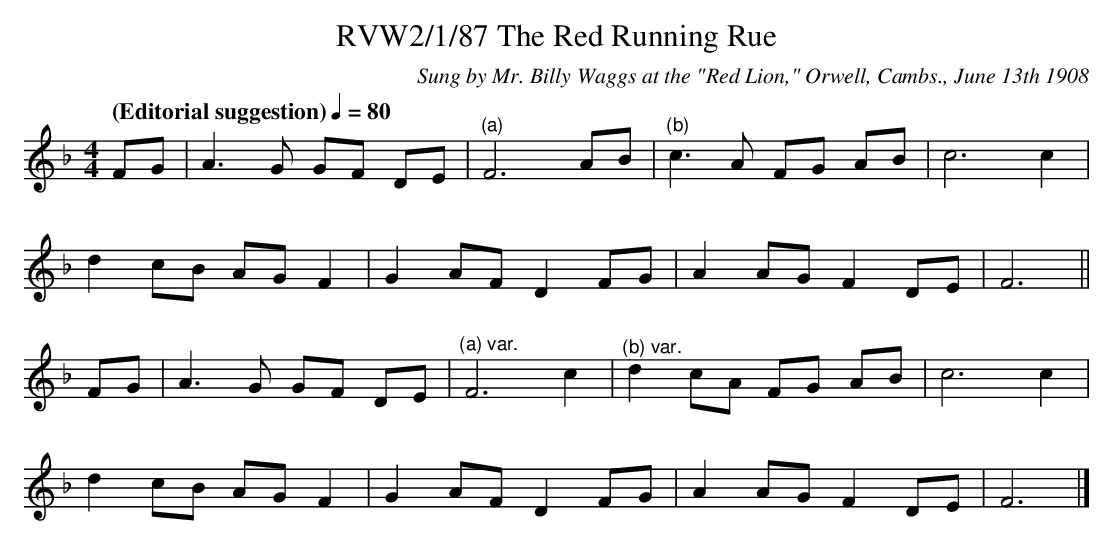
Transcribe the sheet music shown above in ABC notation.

X:1
T:RVW2/1/87 The Red Running Rue
C:Sung by Mr. Billy Waggs at the "Red Lion," Orwell, Cambs., June 13th 1908
L:1/8
Q:"(Editorial suggestion)" 1/4=80
M:4/4
K:F
FG | A3 G GF DE |"^(a)" F6 AB |"^(b)" c3 A FG AB | c6 c2 |
d2 cB AG F2 | G2 AF D2 FG | A2 AG F2 DE | F6 ||
FG | A3 G GF DE |"^(a) var." F6 c2 |"^(b) var." d2 cA FG AB | c6 c2 |
d2 cB AG F2 | G2 AF D2 FG | A2 AG F2 DE | F6 |]
